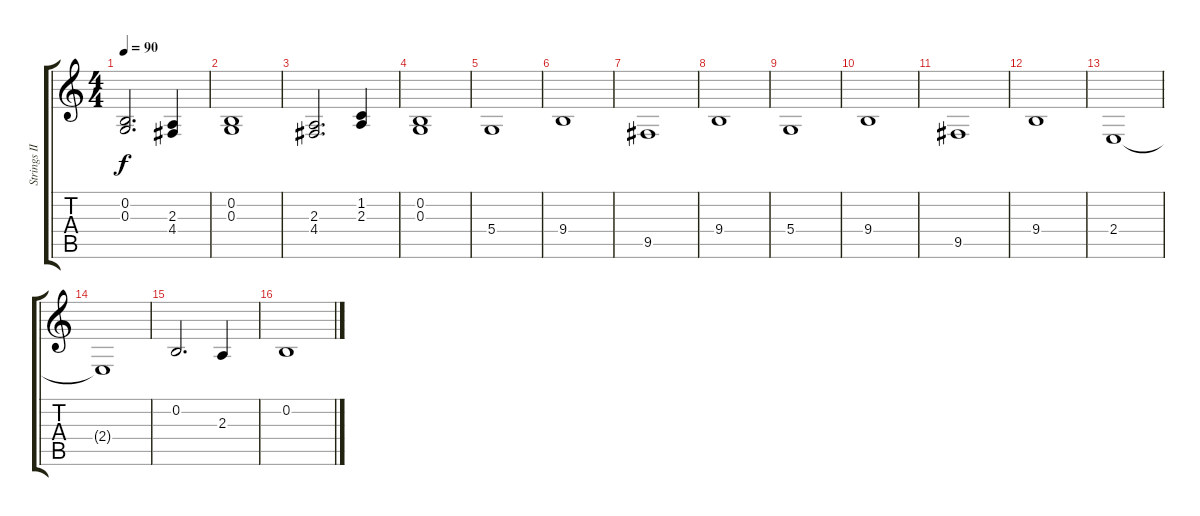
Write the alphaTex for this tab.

\track ("Strings III" "Strings II") {instrument stringensemble2}
\staff {score tabs}
\tuning (E4 B3 G3 D3 A2 E2) {hide}
\ts (4 4)
\tempo 90
\clef g2
\ks c
(0.2 0.3).2{d dy f} (2.3 4.4).4 |
(0.2 0.3).1 |
(2.3 4.4).2{d} (1.2 2.3).4 |
(0.2 0.3).1 |
5.4.1 |
9.4.1 |
9.5.1 |
9.4.1 |
5.4.1 |
9.4.1 |
9.5.1 |
9.4.1 |
2.4.1{volume 0} |
2.4{t}.1 |
0.2.2{d volume 14} 2.3.4 |
0.2.1
